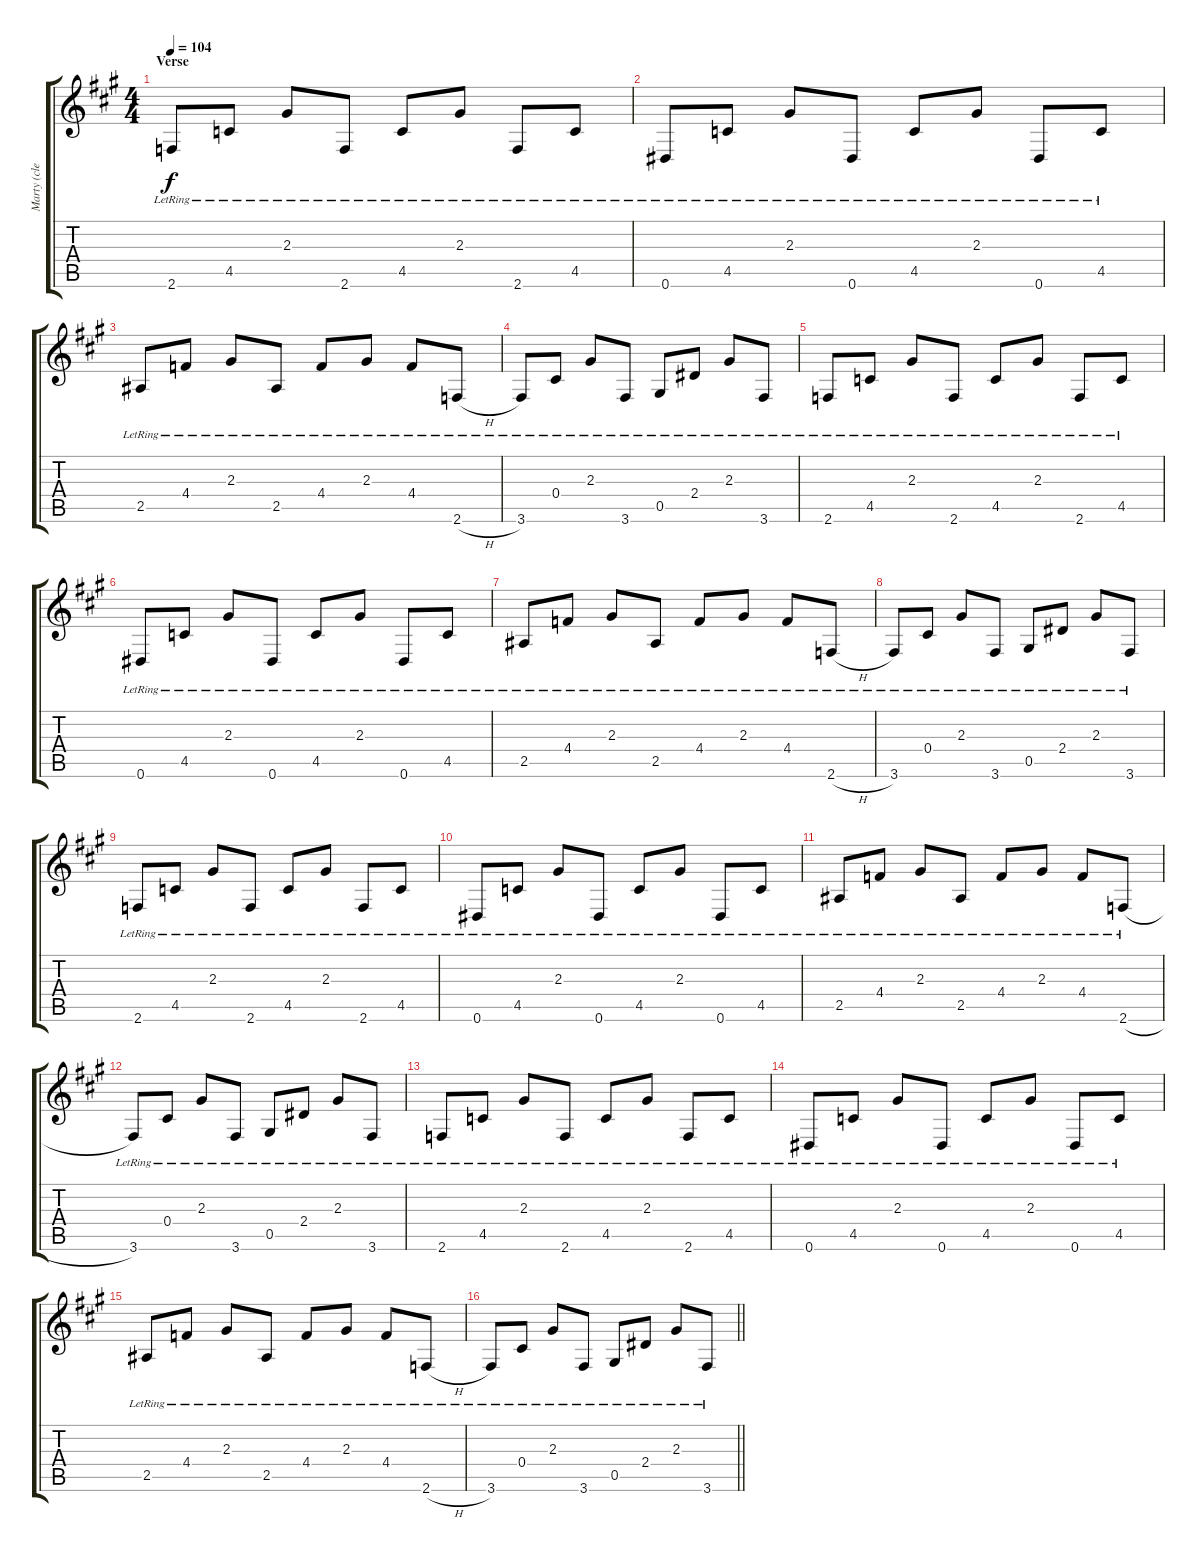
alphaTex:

\track ("Marty (clean)" "Marty (cle") {instrument acousticguitarnylon}
\staff {score tabs}
\tuning (Eb4 Bb3 Gb3 Db3 Ab2 Eb2) {hide}
\ts (4 4)
\section ("" "Verse")
\tempo 104
\clef g2
\ks a
2.6{lr}.8{dy f instrument acousticguitarnylon} 4.5{lr}.8 2.3{lr}.8 2.6{lr}.8 4.5{lr}.8 2.3{lr}.8 2.6{lr}.8 4.5{lr}.8 |
0.6{lr}.8 4.5{lr}.8 2.3{lr}.8 0.6{lr}.8 4.5{lr}.8 2.3{lr}.8 0.6{lr}.8 4.5{lr}.8 |
2.5{lr}.8 4.4{lr}.8 2.3{lr}.8 2.5{lr}.8 4.4{lr}.8 2.3{lr}.8 4.4{lr}.8 2.6{h lr}.8 |
3.6{lr}.8 0.4{lr}.8 2.3{lr}.8 3.6{lr}.8 0.5{lr}.8 2.4{lr}.8 2.3{lr}.8 3.6{lr}.8 |
2.6{lr}.8 4.5{lr}.8 2.3{lr}.8 2.6{lr}.8 4.5{lr}.8 2.3{lr}.8 2.6{lr}.8 4.5{lr}.8 |
0.6{lr}.8 4.5{lr}.8 2.3{lr}.8 0.6{lr}.8 4.5{lr}.8 2.3{lr}.8 0.6{lr}.8 4.5{lr}.8 |
2.5{lr}.8 4.4{lr}.8 2.3{lr}.8 2.5{lr}.8 4.4{lr}.8 2.3{lr}.8 4.4{lr}.8 2.6{h lr}.8 |
3.6{lr}.8 0.4{lr}.8 2.3{lr}.8 3.6{lr}.8 0.5{lr}.8 2.4{lr}.8 2.3{lr}.8 3.6{lr}.8 |
2.6{lr}.8 4.5{lr}.8 2.3{lr}.8 2.6{lr}.8 4.5{lr}.8 2.3{lr}.8 2.6{lr}.8 4.5{lr}.8 |
0.6{lr}.8 4.5{lr}.8 2.3{lr}.8 0.6{lr}.8 4.5{lr}.8 2.3{lr}.8 0.6{lr}.8 4.5{lr}.8 |
2.5{lr}.8 4.4{lr}.8 2.3{lr}.8 2.5{lr}.8 4.4{lr}.8 2.3{lr}.8 4.4{lr}.8 2.6{h lr}.8 |
3.6{lr}.8 0.4{lr}.8 2.3{lr}.8 3.6{lr}.8 0.5{lr}.8 2.4{lr}.8 2.3{lr}.8 3.6{lr}.8 |
2.6{lr}.8 4.5{lr}.8 2.3{lr}.8 2.6{lr}.8 4.5{lr}.8 2.3{lr}.8 2.6{lr}.8 4.5{lr}.8 |
0.6{lr}.8 4.5{lr}.8 2.3{lr}.8 0.6{lr}.8 4.5{lr}.8 2.3{lr}.8 0.6{lr}.8 4.5{lr}.8 |
2.5{lr}.8 4.4{lr}.8 2.3{lr}.8 2.5{lr}.8 4.4{lr}.8 2.3{lr}.8 4.4{lr}.8 2.6{h lr}.8 |
\barLineRight lightlight
3.6{lr}.8 0.4{lr}.8 2.3{lr}.8 3.6{lr}.8 0.5{lr}.8 2.4{lr}.8 2.3{lr}.8 3.6{lr}.8
